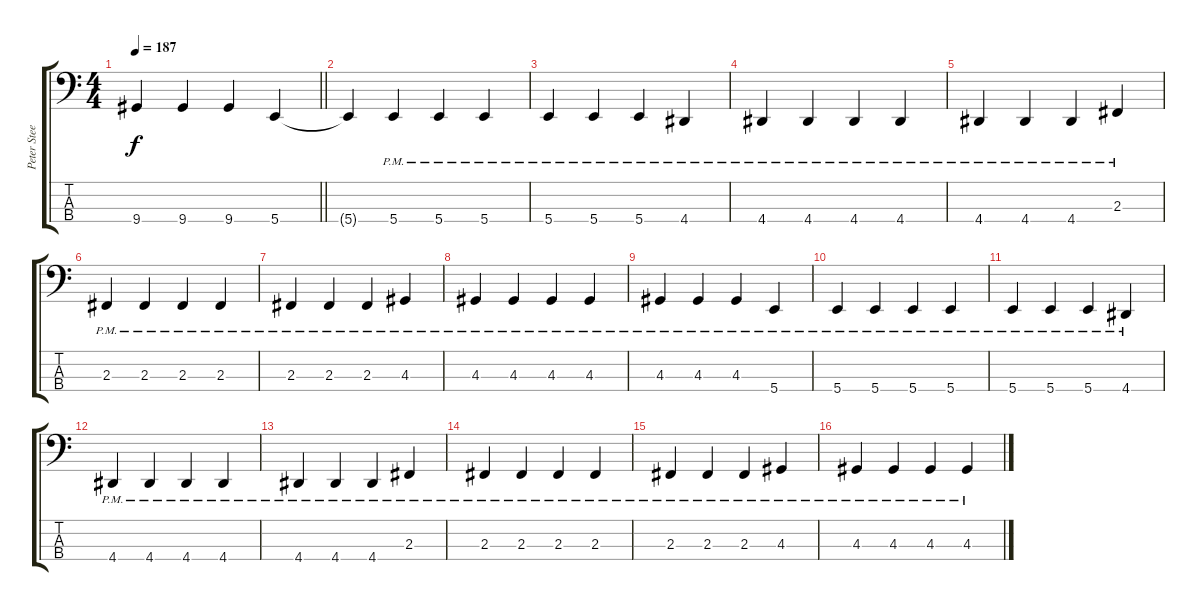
\track ("Peter Steele" "Peter Stee") {instrument electricbasspick}
\staff {score tabs}
\tuning (D2 A1 E1 B0) {hide}
\ts (4 4)
\tempo 187
\clef f4
\barLineRight lightlight
\ks c
9.4.4{dy f} 9.4.4 9.4.4 5.4.4 |
\section ("" "")
5.4{t}.4 5.4{pm}.4 5.4{pm}.4 5.4{pm}.4 |
5.4{pm}.4 5.4{pm}.4 5.4{pm}.4 4.4{pm}.4 |
4.4{pm}.4 4.4{pm}.4 4.4{pm}.4 4.4{pm}.4 |
4.4{pm}.4 4.4{pm}.4 4.4{pm}.4 2.3{pm}.4 |
2.3{pm}.4 2.3{pm}.4 2.3{pm}.4 2.3{pm}.4 |
2.3{pm}.4 2.3{pm}.4 2.3{pm}.4 4.3{pm}.4 |
4.3{pm}.4 4.3{pm}.4 4.3{pm}.4 4.3{pm}.4 |
4.3{pm}.4 4.3{pm}.4 4.3{pm}.4 5.4{pm}.4 |
5.4{pm}.4 5.4{pm}.4 5.4{pm}.4 5.4{pm}.4 |
5.4{pm}.4 5.4{pm}.4 5.4{pm}.4 4.4{pm}.4 |
4.4{pm}.4 4.4{pm}.4 4.4{pm}.4 4.4{pm}.4 |
4.4{pm}.4 4.4{pm}.4 4.4{pm}.4 2.3{pm}.4 |
2.3{pm}.4 2.3{pm}.4 2.3{pm}.4 2.3{pm}.4 |
2.3{pm}.4 2.3{pm}.4 2.3{pm}.4 4.3{pm}.4 |
4.3{pm}.4 4.3{pm}.4 4.3{pm}.4 4.3{pm}.4
